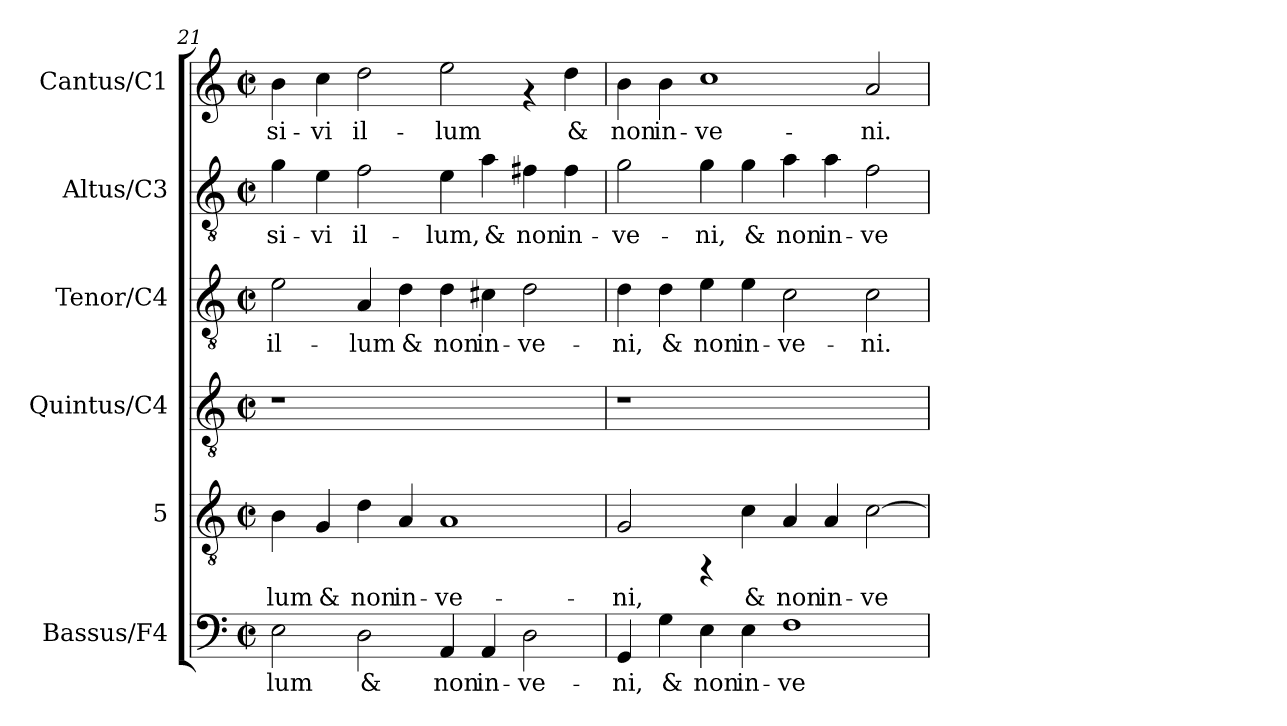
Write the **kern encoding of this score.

**kern	**text	**kern	**text	**kern	**kern	**text	**kern	**text	**kern	**text
*part6	*part6	*part5	*part5	*part4	*part3	*part3	*part2	*part2	*part1	*part1
*staff6	*staff6	*staff5	*staff5	*staff4	*staff3	*staff3	*staff2	*staff2	*staff1	*staff1
*I"Bassus/F4	*	*I"5	*	*I"Quintus/C4	*I"Tenor/C4	*	*I"Altus/C3	*	*I"Cantus/C1	*
*I'B	*	*	*	*	*I'T	*	*I'A	*	*I'C	*
*clefF4	*	*clefGv2	*	*clefGv2	*clefGv2	*	*clefGv2	*	*clefG2	*
*k[]	*	*k[]	*	*k[]	*k[]	*	*k[]	*	*k[]	*
*C:	*	*C:	*	*C:	*C:	*	*C:	*	*C:	*
*M2/2	*	*M2/2	*	*M2/2	*M2/2	*	*M2/2	*	*M2/2	*
*met(c|)	*	*met(c|)	*	*met(c|)	*met(c|)	*	*met(c|)	*	*met(c|)	*
=21	=21	=21	=21	=21	=21	=21	=21	=21	=21	=21
!	!LO:LY:b:cj	!	!LO:LY:b:cj	!	!	!LO:LY:b:cj	!	!LO:LY:b:cj	!	!LO:LY:b:cj
2E\	-lum	4B\	-lum	1r	2e\	il-	4g\	-si-	4b\	-si-
!	!	!	!LO:LY:b:cj	!	!	!	!	!LO:LY:b:cj	!	!LO:LY:b:cj
.	.	4G/	&	.	.	.	4e\	-vi	4cc\	-vi
!	!LO:LY:b:cj	!	!LO:LY:b:cj	!	!	!LO:LY:b:cj	!	!LO:LY:b:cj	!	!LO:LY:b:cj
2D\	&	4d\	non	.	4A/	-lum	2f\	il-	2dd\	il-
!	!	!	!LO:LY:b:cj	!	!	!LO:LY:b:cj	!	!	!	!
.	.	4A/	in-	.	4d\	&	.	.	.	.
!	!LO:LY:b:cj	!	!LO:LY:b:cj	!	!	!LO:LY:b:cj	!	!LO:LY:b:cj	!	!LO:LY:b:cj
4AA/	non	1A	-ve-	1ryy	4d\	non	4e\	-lum,	2ee\	-lum
!	!LO:LY:b:cj	!	!	!	!	!LO:LY:b:cj	!	!LO:LY:b:cj	!	!
4AA/	in-	.	.	.	4c#X\	in-	4a\	&	.	.
!	!LO:LY:b:cj	!	!	!	!	!LO:LY:b:cj	!	!LO:LY:b:cj	!	!
2D\	-ve-	.	.	.	2d\	-ve-	4f#X\	non	4rf	.
!	!	!	!	!	!	!	!	!LO:LY:b:cj	!	!LO:LY:b:cj
.	.	.	.	.	.	.	4f#\	in-	4dd\	&
=22	=22	=22	=22	=22	=22	=22	=22	=22	=22	=22
!	!LO:LY:b:cj	!	!LO:LY:b:cj	!	!	!LO:LY:b:cj	!	!LO:LY:b:cj	!	!LO:LY:b:cj
4GG/	-ni,	2G/	-ni,	1r	4d\	-ni,	2g\	-ve-	4b\	non
!	!LO:LY:b:cj	!	!	!	!	!LO:LY:b:cj	!	!	!	!LO:LY:b:cj
4G\	&	.	.	.	4d\	&	.	.	4b\	in-
!	!LO:LY:b:cj	!	!	!	!	!LO:LY:b:cj	!	!LO:LY:b:cj	!	!LO:LY:b:cj
4E\	non	4rFF	.	.	4e\	non	4g\	-ni,	1cc	-ve-
!	!LO:LY:b:cj	!	!LO:LY:b:cj	!	!	!LO:LY:b:cj	!	!LO:LY:b:cj	!	!
4E\	in-	4c\	&	.	4e\	in-	4g\	&	.	.
!	!LO:LY:b:cj	!	!LO:LY:b:cj	!	!	!LO:LY:b:cj	!	!LO:LY:b:cj	!	!
1F	-ve-	4A/	non	1ryy	2c\	-ve-	4a\	non	.	.
!	!	!	!LO:LY:b:cj	!	!	!	!	!LO:LY:b:cj	!	!
.	.	4A/	in-	.	.	.	4a\	in-	.	.
!	!	!	!LO:LY:b:cj	!	!	!LO:LY:b:cj	!	!LO:LY:b:cj	!	!LO:LY:b:cj
.	.	[>2c\	-ve-	.	2c\	-ni.	2f\	-ve-	2a/	-ni.
=	=	=	=	=	=	=	=	=	=	=
*-	*-	*-	*-	*-	*-	*-	*-	*-	*-	*-
